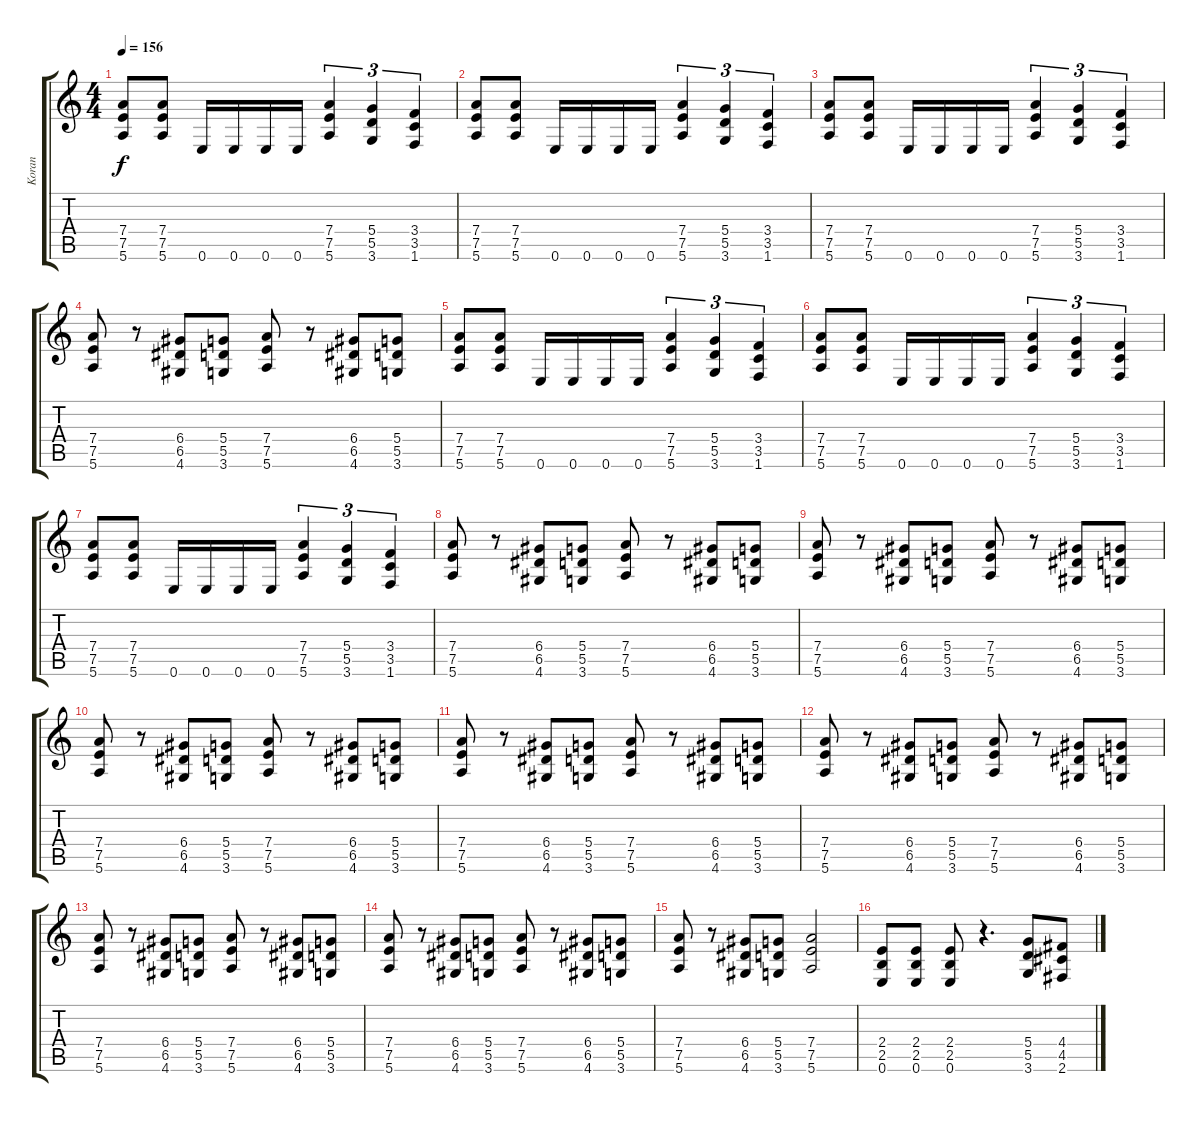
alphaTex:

\track ("Koran" "Koran") {instrument distortionguitar}
\staff {score tabs}
\tuning (E4 B3 G3 D3 A2 E2) {hide}
\ts (4 4)
\tempo 156
\clef g2
\ks c
(7.4 7.5 5.6).8{dy f} (7.4 7.5 5.6).8 0.6.16 0.6.16 0.6.16 0.6.16 (7.4 7.5 5.6).4{tu (3 2)} (5.4 5.5 3.6).4{tu (3 2)} (3.4 3.5 1.6).4{tu (3 2)} |
(7.4 7.5 5.6).8 (7.4 7.5 5.6).8 0.6.16 0.6.16 0.6.16 0.6.16 (7.4 7.5 5.6).4{tu (3 2)} (5.4 5.5 3.6).4{tu (3 2)} (3.4 3.5 1.6).4{tu (3 2)} |
(7.4 7.5 5.6).8 (7.4 7.5 5.6).8 0.6.16 0.6.16 0.6.16 0.6.16 (7.4 7.5 5.6).4{tu (3 2)} (5.4 5.5 3.6).4{tu (3 2)} (3.4 3.5 1.6).4{tu (3 2)} |
(7.4 7.5 5.6).8 r.8 (6.4 6.5 4.6).8 (5.4 5.5 3.6).8 (7.4 7.5 5.6).8 r.8 (6.4 6.5 4.6).8 (5.4 5.5 3.6).8 |
(7.4 7.5 5.6).8 (7.4 7.5 5.6).8 0.6.16 0.6.16 0.6.16 0.6.16 (7.4 7.5 5.6).4{tu (3 2)} (5.4 5.5 3.6).4{tu (3 2)} (3.4 3.5 1.6).4{tu (3 2)} |
(7.4 7.5 5.6).8 (7.4 7.5 5.6).8 0.6.16 0.6.16 0.6.16 0.6.16 (7.4 7.5 5.6).4{tu (3 2)} (5.4 5.5 3.6).4{tu (3 2)} (3.4 3.5 1.6).4{tu (3 2)} |
(7.4 7.5 5.6).8 (7.4 7.5 5.6).8 0.6.16 0.6.16 0.6.16 0.6.16 (7.4 7.5 5.6).4{tu (3 2)} (5.4 5.5 3.6).4{tu (3 2)} (3.4 3.5 1.6).4{tu (3 2)} |
(7.4 7.5 5.6).8 r.8 (6.4 6.5 4.6).8 (5.4 5.5 3.6).8 (7.4 7.5 5.6).8 r.8 (6.4 6.5 4.6).8 (5.4 5.5 3.6).8 |
(7.4 7.5 5.6).8 r.8 (6.4 6.5 4.6).8 (5.4 5.5 3.6).8 (7.4 7.5 5.6).8 r.8 (6.4 6.5 4.6).8 (5.4 5.5 3.6).8 |
(7.4 7.5 5.6).8 r.8 (6.4 6.5 4.6).8 (5.4 5.5 3.6).8 (7.4 7.5 5.6).8 r.8 (6.4 6.5 4.6).8 (5.4 5.5 3.6).8 |
(7.4 7.5 5.6).8 r.8 (6.4 6.5 4.6).8 (5.4 5.5 3.6).8 (7.4 7.5 5.6).8 r.8 (6.4 6.5 4.6).8 (5.4 5.5 3.6).8 |
(7.4 7.5 5.6).8 r.8 (6.4 6.5 4.6).8 (5.4 5.5 3.6).8 (7.4 7.5 5.6).8 r.8 (6.4 6.5 4.6).8 (5.4 5.5 3.6).8 |
(7.4 7.5 5.6).8 r.8 (6.4 6.5 4.6).8 (5.4 5.5 3.6).8 (7.4 7.5 5.6).8 r.8 (6.4 6.5 4.6).8 (5.4 5.5 3.6).8 |
(7.4 7.5 5.6).8 r.8 (6.4 6.5 4.6).8 (5.4 5.5 3.6).8 (7.4 7.5 5.6).8 r.8 (6.4 6.5 4.6).8 (5.4 5.5 3.6).8 |
(7.4 7.5 5.6).8 r.8 (6.4 6.5 4.6).8 (5.4 5.5 3.6).8 (7.4 7.5 5.6).2 |
(2.4 2.5 0.6).8 (2.4 2.5 0.6).8 (2.4 2.5 0.6).8 r.4{d} (5.4 5.5 3.6).8 (4.4 4.5 2.6).8
